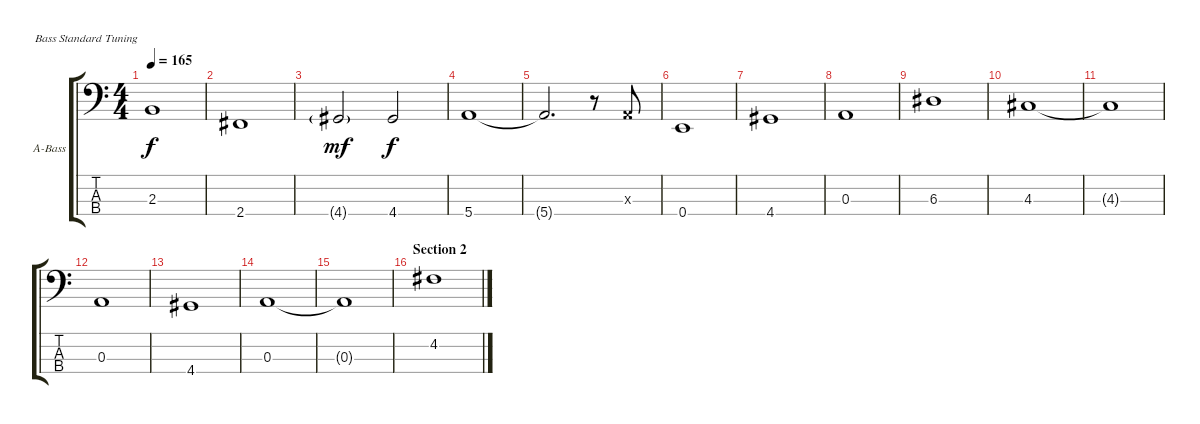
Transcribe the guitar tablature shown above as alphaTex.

\bracketExtendMode groupsimilarinstruments
\firstSystemTrackNameOrientation horizontal
\otherSystemsTrackNameOrientation horizontal
\track ("Acoustic Bass" "A-Bass") {instrument acousticbass}
\staff {score tabs}
\tuning (G2 D2 A1 E1)
\ts (4 4)
\tempo 165
\clef f4
\scale
0.333333
\ks c
2.3.1{dy f} |
\scale
0.333333 2.4.1 |
\scale
0.333333 4.4{g}.2{dy mf} 4.4.2{dy f} |
\scale
0.333333 5.4.1 |
\scale
0.333333 5.4{t}.2{d} r.8 0.3{x}.8 |
\scale
0.333333 0.4.1 |
\scale
0.333333 4.4.1 |
\scale
0.333333 0.3.1 |
\scale
0.333333 6.3.1 |
\scale
0.333333 4.3.1 |
\scale
0.333333 4.3{t}.1 |
\scale
0.333333 0.3.1 |
\scale
0.333333 4.4.1 |
\scale
0.333333 0.3.1 |
\scale
0.333333 0.3{t}.1 |
\section ("" "Section 2")
\scale
0.333333 4.2.1
